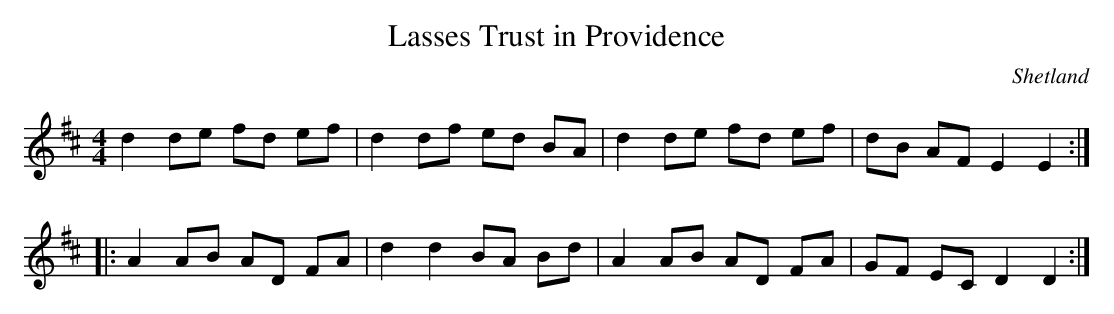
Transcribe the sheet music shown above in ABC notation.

X:1
T:Lasses Trust in Providence
O:Shetland
M:4/4
K:D
d2de fd ef|d2df ed BA|d2de fd ef|dB AF E2E2::
A2AB AD FA|d2d2 BA Bd|A2AB AD FA|GF EC D2D2:|
